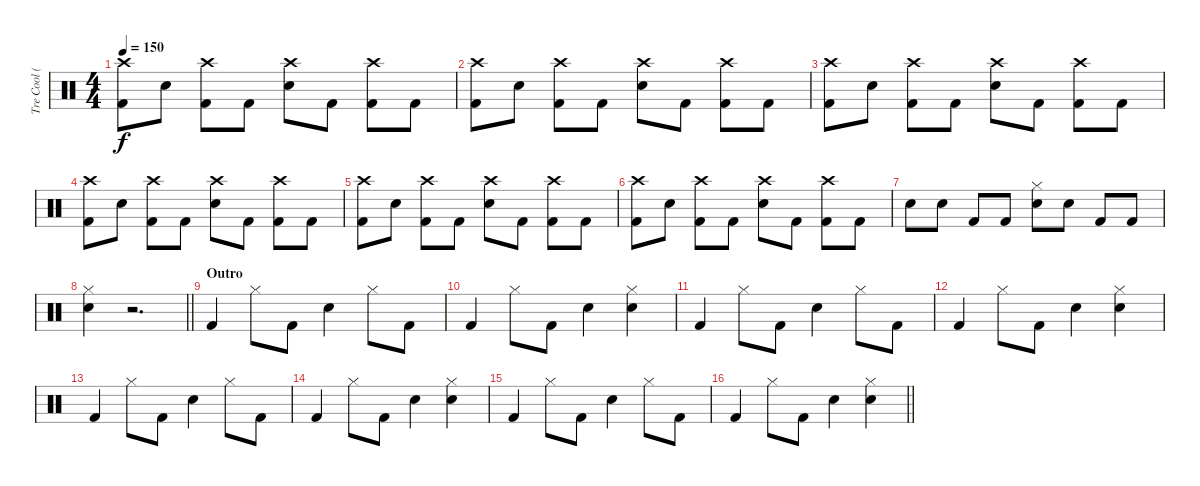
\track ("Tre Cool (Drums)" "Tre Cool (") {instrument percussion}
\staff {score}
\articulation defaults
\ts (4 4)
\tempo 150
\clef neutral
\ks c
("Kick (hit) 2" "Crash high (hit)").8{dy f} "Snare (hit) 2".8 ("Kick (hit) 2" "Crash high (hit)").8 "Kick (hit) 2".8 ("Snare (hit) 2" "Crash high (hit)").8 "Kick (hit) 2".8 ("Kick (hit) 2" "Crash high (hit)").8 "Kick (hit) 2".8 |
("Kick (hit) 2" "Crash high (hit)").8 "Snare (hit) 2".8 ("Kick (hit) 2" "Crash high (hit)").8 "Kick (hit) 2".8 ("Snare (hit) 2" "Crash high (hit)").8 "Kick (hit) 2".8 ("Kick (hit) 2" "Crash high (hit)").8 "Kick (hit) 2".8 |
("Kick (hit) 2" "Crash high (hit)").8 "Snare (hit) 2".8 ("Kick (hit) 2" "Crash high (hit)").8 "Kick (hit) 2".8 ("Snare (hit) 2" "Crash high (hit)").8 "Kick (hit) 2".8 ("Kick (hit) 2" "Crash high (hit)").8 "Kick (hit) 2".8 |
("Kick (hit) 2" "Crash high (hit)").8 "Snare (hit) 2".8 ("Kick (hit) 2" "Crash high (hit)").8 "Kick (hit) 2".8 ("Snare (hit) 2" "Crash high (hit)").8 "Kick (hit) 2".8 ("Kick (hit) 2" "Crash high (hit)").8 "Kick (hit) 2".8 |
("Kick (hit) 2" "Crash high (hit)").8 "Snare (hit) 2".8 ("Kick (hit) 2" "Crash high (hit)").8 "Kick (hit) 2".8 ("Snare (hit) 2" "Crash high (hit)").8 "Kick (hit) 2".8 ("Kick (hit) 2" "Crash high (hit)").8 "Kick (hit) 2".8 |
("Kick (hit) 2" "Crash high (hit)").8 "Snare (hit) 2".8 ("Kick (hit) 2" "Crash high (hit)").8 "Kick (hit) 2".8 ("Snare (hit) 2" "Crash high (hit)").8 "Kick (hit) 2".8 ("Kick (hit) 2" "Crash high (hit)").8 "Kick (hit) 2".8 |
"Snare (hit) 2".8 "Snare (hit) 2".8 "Kick (hit) 2".8 "Kick (hit) 2".8 ("Snare (hit) 2" "Hi-Hat (closed)").8 "Snare (hit) 2".8 "Kick (hit) 2".8 "Kick (hit) 2".8 |
\barLineRight lightlight
("Snare (hit) 2" "Hi-Hat (closed)").4 r.2{d} |
\section ("" "Outro")
"Kick (hit) 2".4 "Hi-Hat (closed)".8 "Kick (hit) 2".8 "Snare (hit) 2".4 "Hi-Hat (closed)".8 "Kick (hit) 2".8 |
"Kick (hit) 2".4 "Hi-Hat (closed)".8 "Kick (hit) 2".8 "Snare (hit) 2".4 ("Snare (hit) 2" "Hi-Hat (closed)").4 |
"Kick (hit) 2".4 "Hi-Hat (closed)".8 "Kick (hit) 2".8 "Snare (hit) 2".4 "Hi-Hat (closed)".8 "Kick (hit) 2".8 |
"Kick (hit) 2".4 "Hi-Hat (closed)".8 "Kick (hit) 2".8 "Snare (hit) 2".4 ("Snare (hit) 2" "Hi-Hat (closed)").4 |
"Kick (hit) 2".4 "Hi-Hat (closed)".8 "Kick (hit) 2".8 "Snare (hit) 2".4 "Hi-Hat (closed)".8 "Kick (hit) 2".8 |
"Kick (hit) 2".4 "Hi-Hat (closed)".8 "Kick (hit) 2".8 "Snare (hit) 2".4 ("Snare (hit) 2" "Hi-Hat (closed)").4 |
"Kick (hit) 2".4 "Hi-Hat (closed)".8 "Kick (hit) 2".8 "Snare (hit) 2".4 "Hi-Hat (closed)".8 "Kick (hit) 2".8 |
\barLineRight lightlight "Kick (hit) 2".4 "Hi-Hat (closed)".8 "Kick (hit) 2".8 "Snare (hit) 2".4
("Snare (hit) 2" "Hi-Hat (closed)").4
